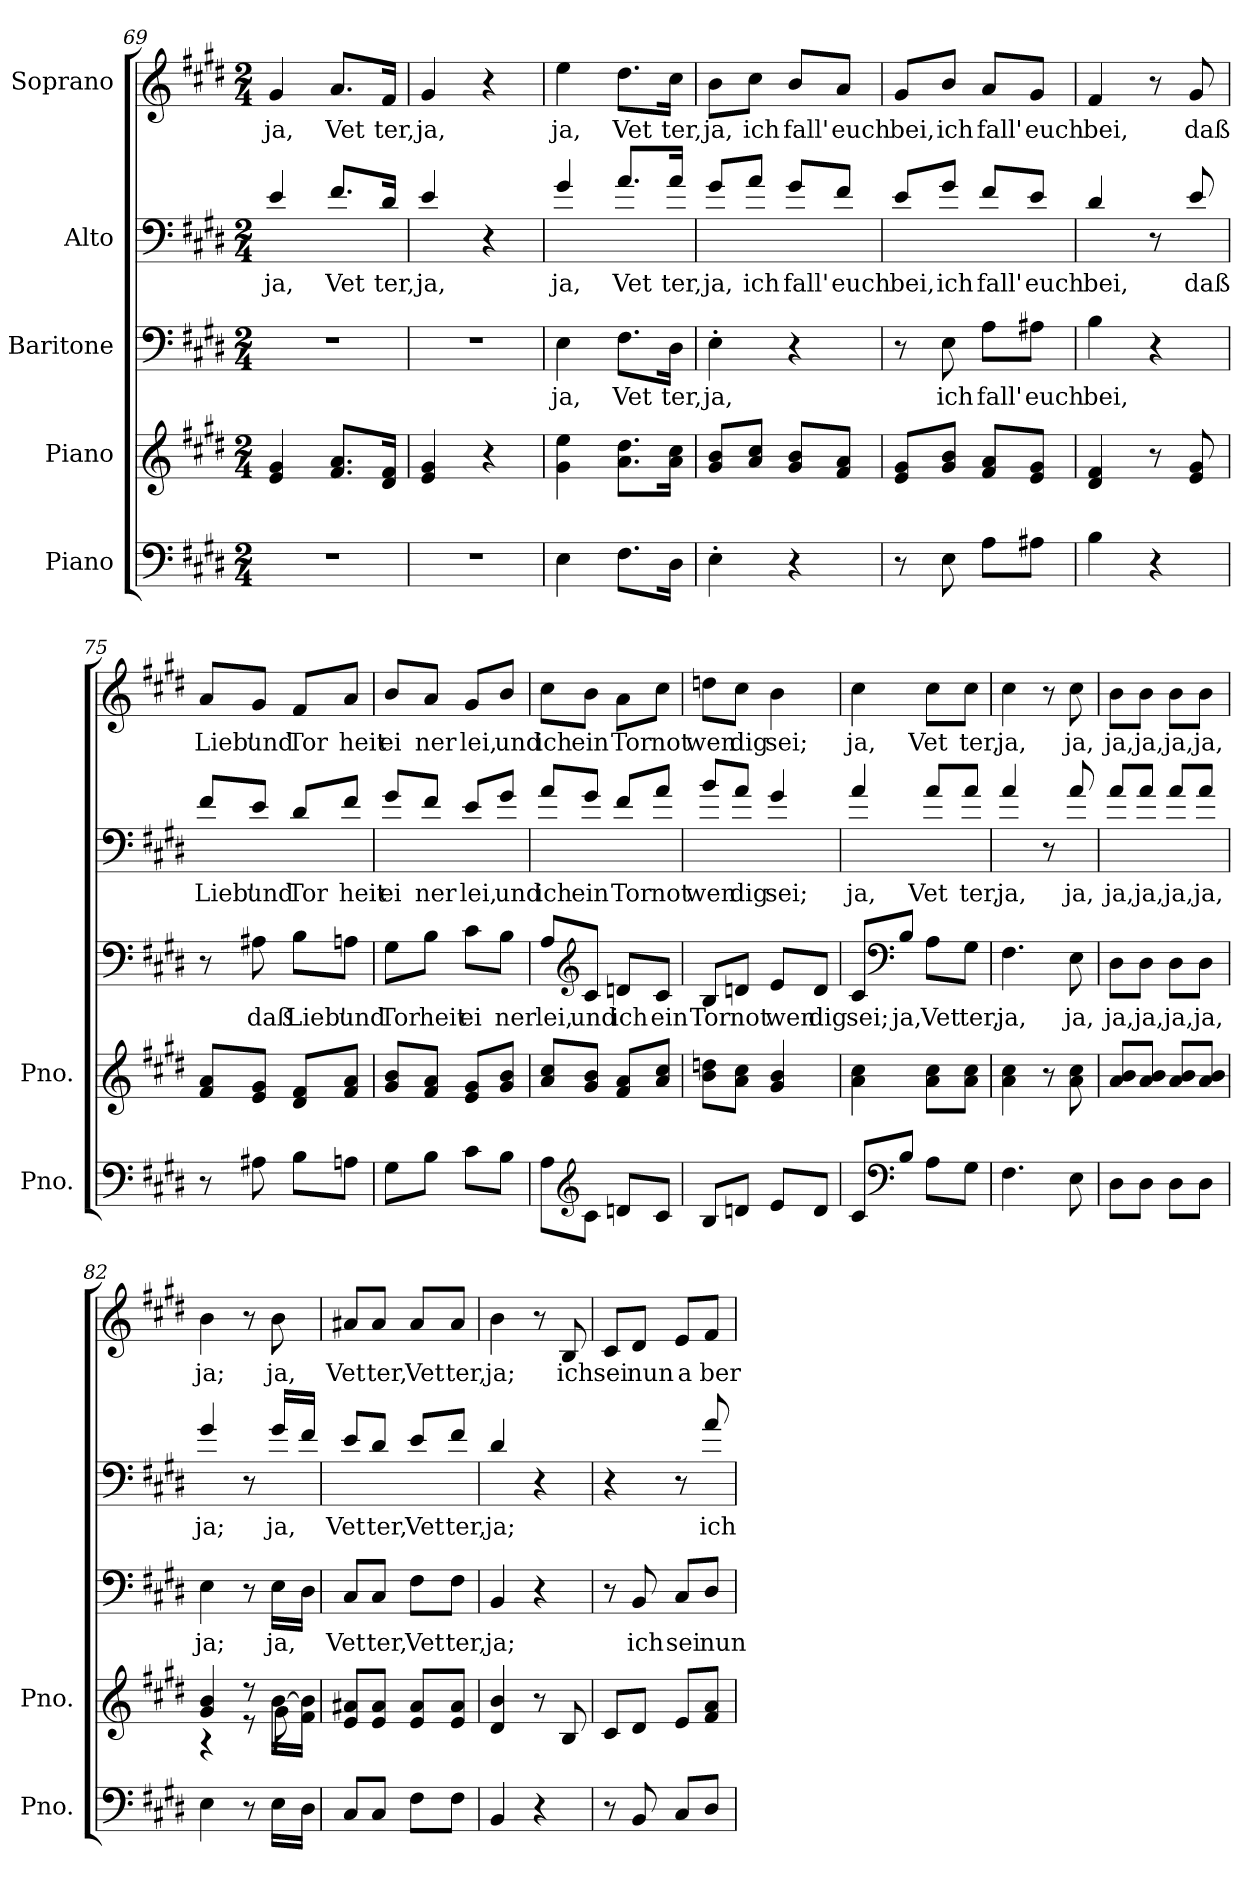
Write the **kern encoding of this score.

**kern	**kern	**kern	**text	**kern	**text	**kern	**text
*part5	*part4	*part3	*part3	*part2	*part2	*part1	*part1
*staff5	*staff4	*staff3	*staff3	*staff2	*staff2	*staff1	*staff1
*I"Piano	*I"Piano	*I"Baritone	*	*I"Alto	*	*I"Soprano	*
*I'Pno.	*I'Pno.	*	*	*	*	*	*
*clefF4	*clefG2	*clefF4	*	*clefF4	*	*clefG2	*
*k[f#c#g#d#]	*k[f#c#g#d#]	*k[f#c#g#d#]	*	*k[f#c#g#d#]	*	*k[f#c#g#d#]	*
*M2/4	*M2/4	*M2/4	*	*M2/4	*	*M2/4	*
=69	=69	=69	=69	=69	=69	=69	=69
!	!	!	!	!	!LO:LY:b	!	!LO:LY:b
2r	4e/ 4g#/	2r	.	4e/	ja,	4g#/	ja,
!	!	!	!	!	!LO:LY:b	!	!LO:LY:b
.	8.f#/ 8.a/L	.	.	8.f#/L	Vet	8.a/L	Vet
!	!	!	!	!	!LO:LY:b	!	!LO:LY:b
.	16d#/ 16f#/Jk	.	.	16d#/Jk	ter,	16f#/Jk	ter,
=70	=70	=70	=70	=70	=70	=70	=70
!	!	!	!	!	!LO:LY:b	!	!LO:LY:b
2r	4e/ 4g#/	2r	.	4e/	ja,	4g#/	ja,
.	4r	.	.	4r	.	4r	.
=71	=71	=71	=71	=71	=71	=71	=71
!	!	!	!LO:LY:b	!	!LO:LY:b	!	!LO:LY:b
4E\	4g#\ 4ee\	4E\	ja,	4g#/	ja,	4ee\	ja,
!	!	!	!LO:LY:b	!	!LO:LY:b	!	!LO:LY:b
8.F#\L	8.a\ 8.dd#\L	8.F#\L	Vet	8.a/L	Vet	8.dd#\L	Vet
!	!	!	!LO:LY:b	!	!LO:LY:b	!	!LO:LY:b
16D#\Jk	16a\ 16cc#\Jk	16D#\Jk	ter,	16a/Jk	ter,	16cc#\Jk	ter,
!!LO:LB:g=z
=72	=72	=72	=72	=72	=72	=72	=72
!	!	!	!LO:LY:b	!	!LO:LY:b	!	!LO:LY:b
4E'\	8g#/ 8b/L	4E'\	ja,	8g#/L	ja,	8b\L	ja,
!	!	!	!	!	!LO:LY:b	!	!LO:LY:b
.	8a/ 8cc#/J	.	.	8a/J	ich	8cc#\J	ich
!	!	!	!	!	!LO:LY:b	!	!LO:LY:b
4r	8g#/ 8b/L	4r	.	8g#/L	fall'	8b/L	fall'
!	!	!	!	!	!LO:LY:b	!	!LO:LY:b
.	8f#/ 8a/J	.	.	8f#/J	euch	8a/J	euch
=73	=73	=73	=73	=73	=73	=73	=73
!	!	!	!	!	!LO:LY:b	!	!LO:LY:b
8r	8e/ 8g#/L	8r	.	8e/L	bei,	8g#/L	bei,
!	!	!	!LO:LY:b	!	!LO:LY:b	!	!LO:LY:b
8E\	8g#/ 8b/J	8E\	ich	8g#/J	ich	8b/J	ich
!	!	!	!LO:LY:b	!	!LO:LY:b	!	!LO:LY:b
8A\L	8f#/ 8a/L	8A\L	fall'	8f#/L	fall'	8a/L	fall'
!	!	!	!LO:LY:b	!	!LO:LY:b	!	!LO:LY:b
8A#X\J	8e/ 8g#/J	8A#X\J	euch	8e/J	euch	8g#/J	euch
=74	=74	=74	=74	=74	=74	=74	=74
!	!	!	!LO:LY:b	!	!LO:LY:b	!	!LO:LY:b
4B\	4d#/ 4f#/	4B\	bei,	4d#/	bei,	4f#/	bei,
4r	8r	4r	.	8r	.	8r	.
!	!	!	!	!	!LO:LY:b	!	!LO:LY:b
.	8e/ 8g#/	.	.	8e/	daß	8g#/	daß
=75	=75	=75	=75	=75	=75	=75	=75
!	!	!	!	!	!LO:LY:b	!	!LO:LY:b
8r	8f#/ 8a/L	8r	.	8f#/L	Lieb'	8a/L	Lieb'
!	!	!	!LO:LY:b	!	!LO:LY:b	!	!LO:LY:b
8A#X\	8e/ 8g#/J	8A#X\	daß	8e/J	und	8g#/J	und
!	!	!	!LO:LY:b	!	!LO:LY:b	!	!LO:LY:b
8B\L	8d#/ 8f#/L	8B\L	Lieb'	8d#/L	Tor	8f#/L	Tor
!	!	!	!LO:LY:b	!	!LO:LY:b	!	!LO:LY:b
8An\J	8f#/ 8a/J	8An\J	und	8f#/J	heit	8a/J	heit
=76	=76	=76	=76	=76	=76	=76	=76
!	!	!	!LO:LY:b	!	!LO:LY:b	!	!LO:LY:b
8G#\L	8g#/ 8b/L	8G#\L	Tor	8g#/L	ei	8b/L	ei
!	!	!	!LO:LY:b	!	!LO:LY:b	!	!LO:LY:b
8B\J	8f#/ 8a/J	8B\J	heit	8f#/J	ner	8a/J	ner
!	!	!	!LO:LY:b	!	!LO:LY:b	!	!LO:LY:b
8c#\L	8e/ 8g#/L	8c#\L	ei	8e/L	lei,	8g#/L	lei,
!	!	!	!LO:LY:b	!	!LO:LY:b	!	!LO:LY:b
8B\J	8g#/ 8b/J	8B\J	ner	8g#/J	und	8b/J	und
=77	=77	=77	=77	=77	=77	=77	=77
!	!	!	!LO:LY:b	!	!LO:LY:b	!	!LO:LY:b
8A\L	8a/ 8cc#/L	8A/L	lei,	8a/L	ich	8cc#\L	ich
*clefG2	*	*clefG2	*	*	*	*	*
!	!	!	!LO:LY:b	!	!LO:LY:b	!	!LO:LY:b
8c#\J	8g#/ 8b/J	8c#/J	und	8g#/J	ein	8b\J	ein
!	!	!	!LO:LY:b	!	!LO:LY:b	!	!LO:LY:b
8dn/L	8f#/ 8a/L	8dn/L	ich	8f#/L	Tor	8a\L	Tor
!	!	!	!LO:LY:b	!	!LO:LY:b	!	!LO:LY:b
8c#/J	8a/ 8cc#/J	8c#/J	ein	8a/J	not	8cc#\J	not
=78	=78	=78	=78	=78	=78	=78	=78
!	!	!	!LO:LY:b	!	!LO:LY:b	!	!LO:LY:b
8B/L	8b\ 8ddn\L	8B/L	Tor	8b/L	wen	8ddn\L	wen
!	!	!	!LO:LY:b	!	!LO:LY:b	!	!LO:LY:b
8dn/J	8a\ 8cc#\J	8dn/J	not	8a/J	dig	8cc#\J	dig
!	!	!	!LO:LY:b	!	!LO:LY:b	!	!LO:LY:b
8e/L	4g#/ 4b/	8e/L	wen	4g#/	sei;	4b\	sei;
!	!	!	!LO:LY:b	!	!	!	!
8d/J	.	8d/J	dig	.	.	.	.
!!LO:LB:g=z
=79	=79	=79	=79	=79	=79	=79	=79
!	!	!	!LO:LY:b	!	!LO:LY:b	!	!LO:LY:b
8c#/L	4a\ 4cc#\	8c#/L	sei;	4a/	ja,	4cc#\	ja,
*clefF4	*	*clefF4	*	*	*	*	*
!	!	!	!LO:LY:b	!	!	!	!
8B/J	.	8B/J	ja,	.	.	.	.
!	!	!	!LO:LY:b	!	!LO:LY:b	!	!LO:LY:b
8A\L	8a\ 8cc#\L	8A\L	Vet	8a/L	Vet	8cc#\L	Vet
!	!	!	!LO:LY:b	!	!LO:LY:b	!	!LO:LY:b
8G#\J	8a\ 8cc#\J	8G#\J	ter,	8a/J	ter,	8cc#\J	ter,
=80	=80	=80	=80	=80	=80	=80	=80
!	!	!	!LO:LY:b	!	!LO:LY:b	!	!LO:LY:b
4.F#\	4a\ 4cc#\	4.F#\	ja,	4a/	ja,	4cc#\	ja,
.	8r	.	.	8r	.	8r	.
!	!	!	!LO:LY:b	!	!LO:LY:b	!	!LO:LY:b
8E\	8a\ 8cc#\	8E\	ja,	8a/	ja,	8cc#\	ja,
=81	=81	=81	=81	=81	=81	=81	=81
!	!	!	!LO:LY:b	!	!LO:LY:b	!	!LO:LY:b
8D#\L	8a/ 8b/L	8D#\L	ja,	8a/L	ja,	8b\L	ja,
!	!	!	!LO:LY:b	!	!LO:LY:b	!	!LO:LY:b
8D#\J	8a/ 8b/J	8D#\J	ja,	8a/J	ja,	8b\J	ja,
!	!	!	!LO:LY:b	!	!LO:LY:b	!	!LO:LY:b
8D#\L	8a/ 8b/L	8D#\L	ja,	8a/L	ja,	8b\L	ja,
!	!	!	!LO:LY:b	!	!LO:LY:b	!	!LO:LY:b
8D#\J	8a/ 8b/J	8D#\J	ja,	8a/J	ja,	8b\J	ja,
=82	=82	=82	=82	=82	=82	=82	=82
*	*^	*	*	*	*	*	*
!	!	!	!	!LO:LY:b	!	!LO:LY:b	!	!LO:LY:b
4E\	4g#/ 4b/	4r	4E\	ja;	4g#/	ja;	4b\	ja;
8r	8r	8r	8r	.	8r	.	8r	.
!	!	!	!	!LO:LY:b	!	!LO:LY:b	!	!LO:LY:b
16E\LL	[16b\LL	8g#'\	16E\LL	ja,	16g#/LL	ja,	8b\	ja,
16D#\JJ	16f#\ 16b]\JJ	.	16D#\JJ	.	16f#/JJ	.	.	.
*	*v	*v	*	*	*	*	*	*
=83	=83	=83	=83	=83	=83	=83	=83
!	!	!	!LO:LY:b	!	!LO:LY:b	!	!LO:LY:b
8C#/L	8e/ 8a#X/L	8C#/L	Vet	8e/L	Vet	8a#X/L	Vet
!	!	!	!LO:LY:b	!	!LO:LY:b	!	!LO:LY:b
8C#/J	8e/ 8a#/J	8C#/J	ter,	8d#/J	ter,	8a#/J	ter,
!	!	!	!LO:LY:b	!	!LO:LY:b	!	!LO:LY:b
8F#\L	8e/ 8a#/L	8F#\L	Vet	8e/L	Vet	8a#/L	Vet
!	!	!	!LO:LY:b	!	!LO:LY:b	!	!LO:LY:b
8F#\J	8e/ 8a#/J	8F#\J	ter,	8f#/J	ter,	8a#/J	ter,
!!LO:LB:g=z
=84	=84	=84	=84	=84	=84	=84	=84
!	!	!	!LO:LY:b	!	!LO:LY:b	!	!LO:LY:b
4BB/	4d#/ 4b/	4BB/	ja;	4d#/	ja;	4b\	ja;
4r	8r	4r	.	4r	.	8r	.
!	!	!	!	!	!	!	!LO:LY:b
.	8B/	.	.	.	.	8B/	ich
=85	=85	=85	=85	=85	=85	=85	=85
!	!	!	!	!	!	!	!LO:LY:b
8r	8c#/L	8r	.	4r	.	8c#/L	sei
!	!	!	!LO:LY:b	!	!	!	!LO:LY:b
8BB/	8d#/J	8BB/	ich	.	.	8d#/J	nun
!	!	!	!LO:LY:b	!	!	!	!LO:LY:b
8C#/L	8e/L	8C#/L	sei	8r	.	8e/L	a
!	!	!	!LO:LY:b	!	!LO:LY:b	!	!LO:LY:b
8D#/J	8f#/ 8a/J	8D#/J	nun	8a/	ich	8f#/J	ber
=	=	=	=	=	=	=	=
*-	*-	*-	*-	*-	*-	*-	*-
